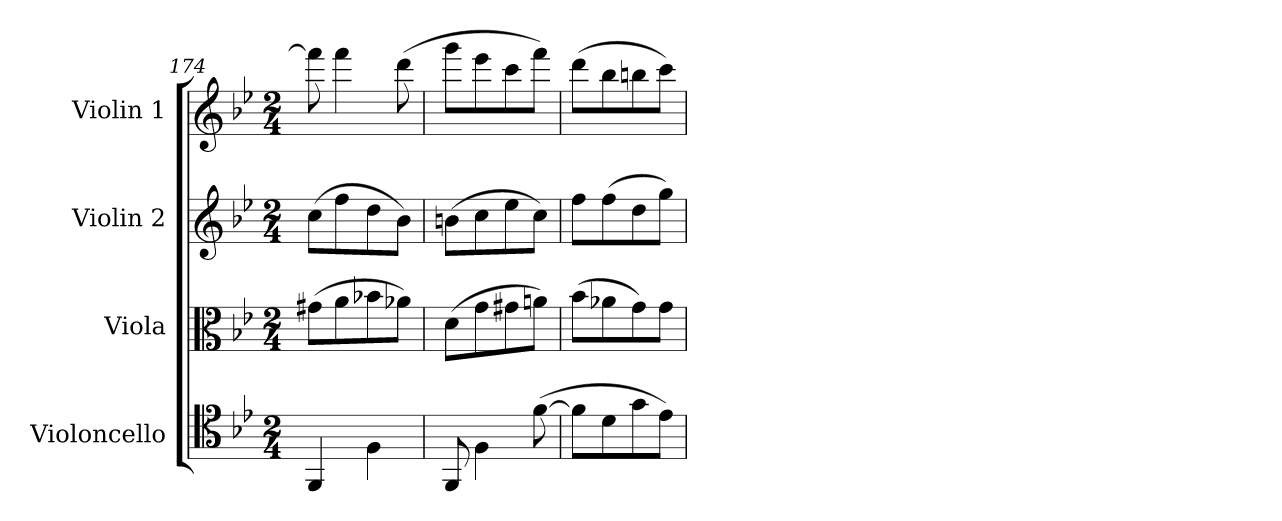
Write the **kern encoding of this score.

**kern	**kern	**kern	**kern
*part4	*part3	*part2	*part1
*staff4	*staff3	*staff2	*staff1
*I"Violoncello	*I"Viola	*I"Violin 2	*I"Violin 1
*I'Vc	*I'Vla	*I'Vln	*I'Vln
*clefC4	*clefC3	*clefG2	*clefG2
*k[b-e-]	*k[b-e-]	*k[b-e-]	*k[b-e-]
*M2/4	*M2/4	*M2/4	*M2/4
=174	=174	=174	=174
4FF/	(8g#X\L	(8cc\L	8fff\]
.	8a\	8ff\	4fff\
4F\	8b-X\	8dd\	.
.	8a-X\J)	8b-\J)	(8ddd\
=175	=175	=175	=175
8FF/	(8d\L	(8bn\L	8ggg\L
4F\	8g\	8cc\	8eee-\
.	8g#X\	8ee-\	8ccc\
([8f\	8an\J)	8cc\J)	8fff\J)
=176	=176	=176	=176
8f\L]	(8b-\L	8ff\L	(8ddd\L
8d\	8a-X\	(8ff\	8bb-\
8g\	8g\)	8dd\	8bbn\
8e-\J)	8g\J	8gg\J)	8ccc\J)
=	=	=	=
*-	*-	*-	*-
